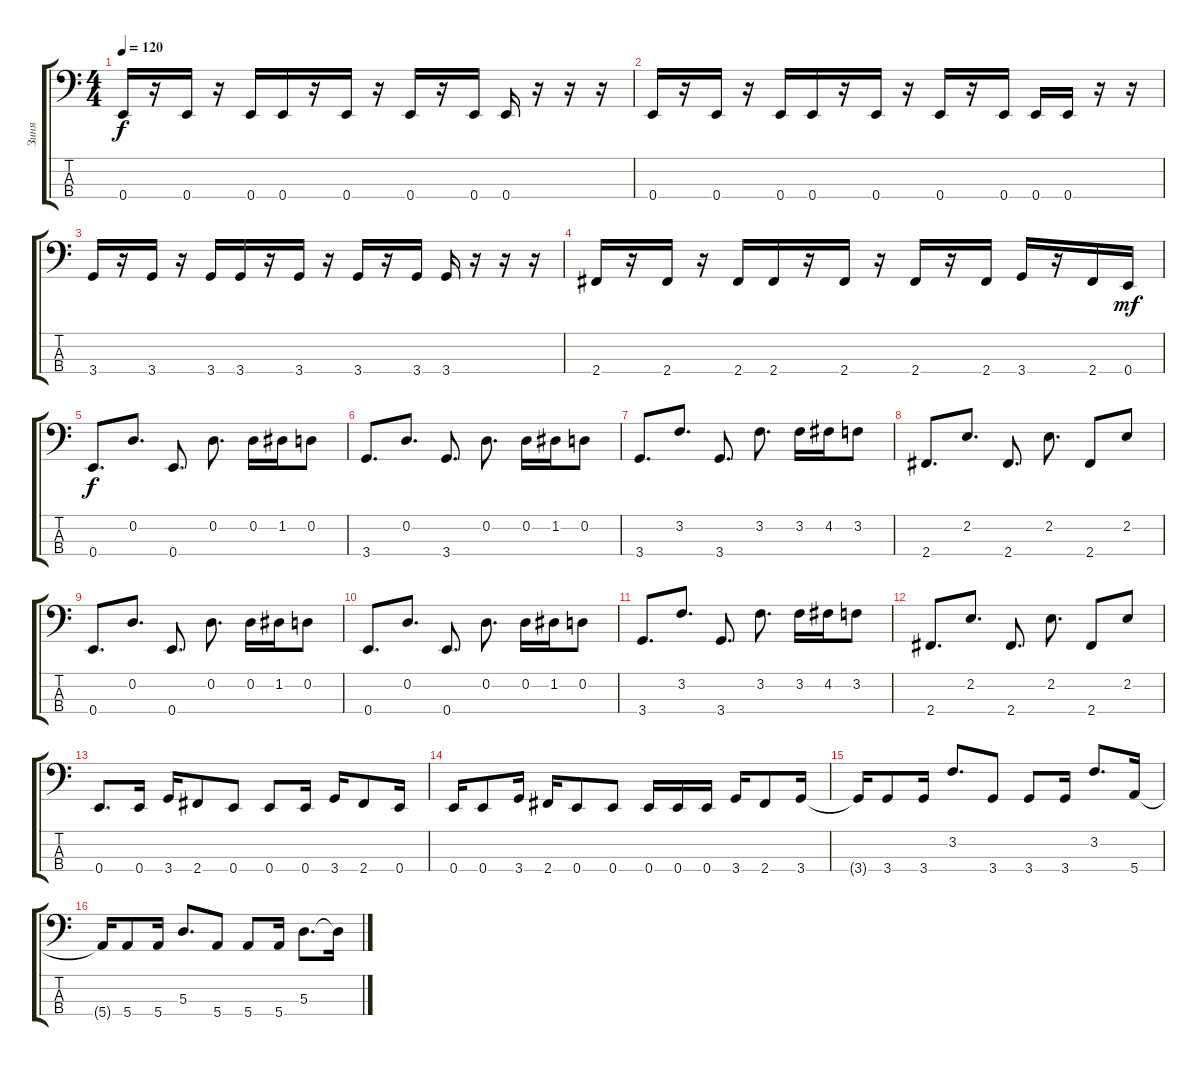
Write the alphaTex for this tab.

\track ("Зиня" "Зиня") {instrument slapbass1}
\staff {score tabs}
\tuning (G2 D2 A1 E1) {hide}
\ts (4 4)
\tempo 120
\clef f4
\ks c
0.4.16{dy f instrument electricbassfinger} r.16 0.4.16 r.16 0.4.16 0.4.16 r.16 0.4.16 r.16 0.4.16 r.16 0.4.16 0.4.16 r.16 r.16 r.16 |
0.4.16{instrument electricbassfinger} r.16 0.4.16 r.16 0.4.16 0.4.16 r.16 0.4.16 r.16 0.4.16 r.16 0.4.16 0.4.16 0.4.16 r.16 r.16 |
3.4.16{instrument electricbassfinger} r.16 3.4.16 r.16 3.4.16 3.4.16 r.16 3.4.16 r.16 3.4.16 r.16 3.4.16 3.4.16 r.16 r.16 r.16 |
2.4.16{instrument electricbassfinger} r.16 2.4.16 r.16 2.4.16 2.4.16 r.16 2.4.16 r.16 2.4.16 r.16 2.4.16 3.4.16 r.16 2.4.16 0.4.16{dy mf} |
0.4.8{d dy f instrument electricbassfinger} 0.2.8{d} 0.4.8{d} 0.2.8{d} 0.2.16 1.2.16 0.2.8 |
3.4.8{d instrument electricbassfinger} 0.2.8{d} 3.4.8{d} 0.2.8{d} 0.2.16 1.2.16 0.2.8 |
3.4.8{d instrument electricbassfinger} 3.2.8{d} 3.4.8{d} 3.2.8{d} 3.2.16 4.2.16 3.2.8 |
2.4.8{d instrument electricbassfinger} 2.2.8{d} 2.4.8{d} 2.2.8{d} 2.4.8 2.2.8 |
0.4.8{d instrument electricbassfinger} 0.2.8{d} 0.4.8{d} 0.2.8{d} 0.2.16 1.2.16 0.2.8 |
0.4.8{d instrument electricbassfinger} 0.2.8{d} 0.4.8{d} 0.2.8{d} 0.2.16 1.2.16 0.2.8 |
3.4.8{d instrument electricbassfinger} 3.2.8{d} 3.4.8{d} 3.2.8{d} 3.2.16 4.2.16 3.2.8 |
2.4.8{d instrument electricbassfinger} 2.2.8{d} 2.4.8{d} 2.2.8{d} 2.4.8 2.2.8 |
0.4.8{d} 0.4.16 3.4.16 2.4.8 0.4.8 0.4.8 0.4.16 3.4.16 2.4.8 0.4.16 |
0.4.16 0.4.8 3.4.16 2.4.16 0.4.8 0.4.8 0.4.16 0.4.16 0.4.16 3.4.16 2.4.8 3.4.16 |
3.4{t}.16 3.4.8 3.4.16 3.2.8{d} 3.4.8 3.4.8 3.4.16 3.2.8{d} 5.4.16 |
5.4{t}.16 5.4.8 5.4.16 5.3.8{d} 5.4.8 5.4.8 5.4.16 5.3.8{d} 5.3{t}.16
